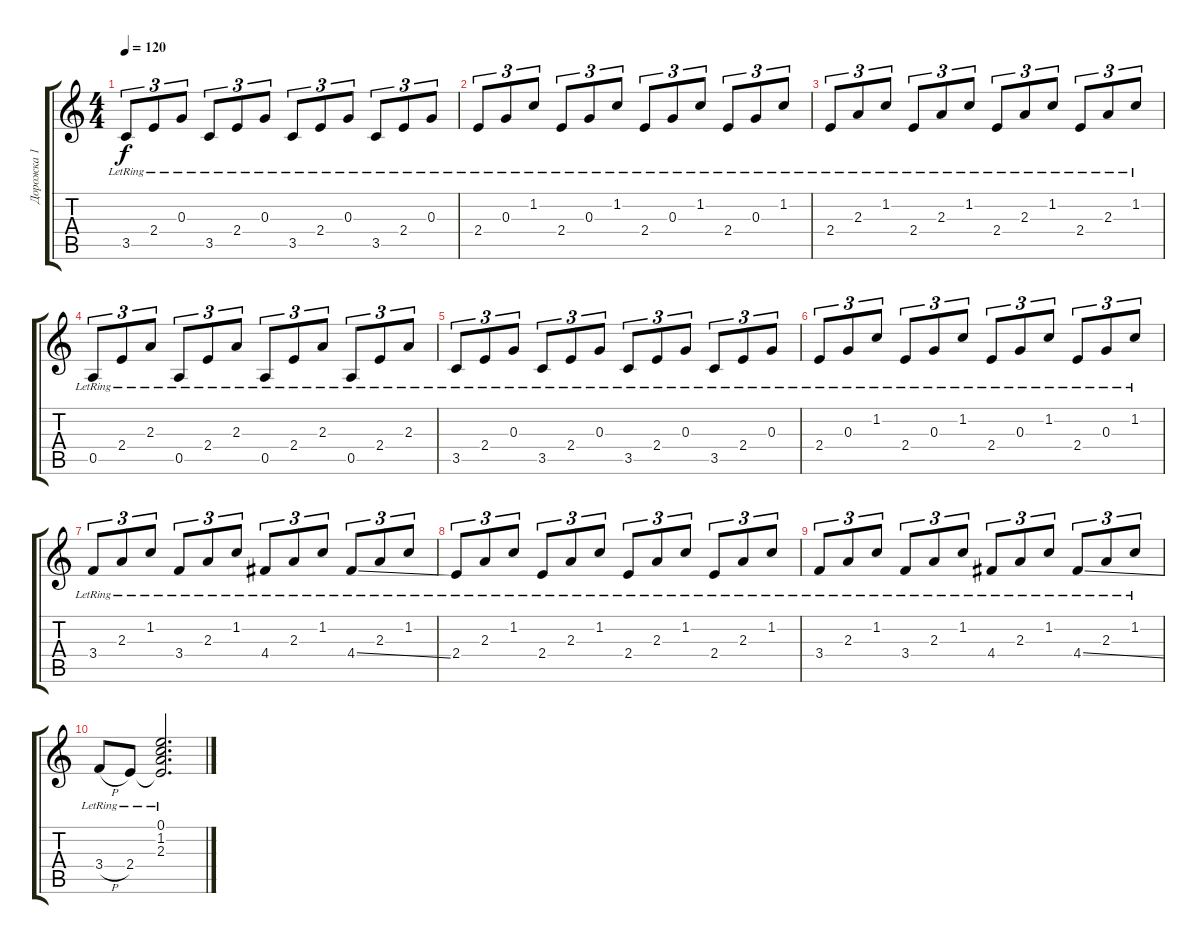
\track ("Дорожка 1" "Дорожка 1") {instrument acousticguitarsteel}
\staff {score tabs}
\tuning (E4 B3 G3 D3 A2 E2) {hide}
\ts (4 4)
\tempo 120
\clef g2
\ks c
3.5{lr}.8{tu (3 2) dy f} 2.4{lr}.8{tu (3 2)} 0.3{lr}.8{tu (3 2)} 3.5{lr}.8{tu (3 2)} 2.4{lr}.8{tu (3 2)} 0.3{lr}.8{tu (3 2)} 3.5{lr}.8{tu (3 2)} 2.4{lr}.8{tu (3 2)} 0.3{lr}.8{tu (3 2)} 3.5{lr}.8{tu (3 2)} 2.4{lr}.8{tu (3 2)} 0.3{lr}.8{tu (3 2)} |
2.4{lr}.8{tu (3 2)} 0.3{lr}.8{tu (3 2)} 1.2{lr}.8{tu (3 2)} 2.4{lr}.8{tu (3 2)} 0.3{lr}.8{tu (3 2)} 1.2{lr}.8{tu (3 2)} 2.4{lr}.8{tu (3 2)} 0.3{lr}.8{tu (3 2)} 1.2{lr}.8{tu (3 2)} 2.4{lr}.8{tu (3 2)} 0.3{lr}.8{tu (3 2)} 1.2{lr}.8{tu (3 2)} |
2.4{lr}.8{tu (3 2)} 2.3{lr}.8{tu (3 2)} 1.2{lr}.8{tu (3 2)} 2.4{lr}.8{tu (3 2)} 2.3{lr}.8{tu (3 2)} 1.2{lr}.8{tu (3 2)} 2.4{lr}.8{tu (3 2)} 2.3{lr}.8{tu (3 2)} 1.2{lr}.8{tu (3 2)} 2.4{lr}.8{tu (3 2)} 2.3{lr}.8{tu (3 2)} 1.2{lr}.8{tu (3 2)} |
0.5{lr}.8{tu (3 2)} 2.4{lr}.8{tu (3 2)} 2.3{lr}.8{tu (3 2)} 0.5{lr}.8{tu (3 2)} 2.4{lr}.8{tu (3 2)} 2.3{lr}.8{tu (3 2)} 0.5{lr}.8{tu (3 2)} 2.4{lr}.8{tu (3 2)} 2.3{lr}.8{tu (3 2)} 0.5{lr}.8{tu (3 2)} 2.4{lr}.8{tu (3 2)} 2.3{lr}.8{tu (3 2)} |
3.5{lr}.8{tu (3 2)} 2.4{lr}.8{tu (3 2)} 0.3{lr}.8{tu (3 2)} 3.5{lr}.8{tu (3 2)} 2.4{lr}.8{tu (3 2)} 0.3{lr}.8{tu (3 2)} 3.5{lr}.8{tu (3 2)} 2.4{lr}.8{tu (3 2)} 0.3{lr}.8{tu (3 2)} 3.5{lr}.8{tu (3 2)} 2.4{lr}.8{tu (3 2)} 0.3{lr}.8{tu (3 2)} |
2.4{lr}.8{tu (3 2)} 0.3{lr}.8{tu (3 2)} 1.2{lr}.8{tu (3 2)} 2.4{lr}.8{tu (3 2)} 0.3{lr}.8{tu (3 2)} 1.2{lr}.8{tu (3 2)} 2.4{lr}.8{tu (3 2)} 0.3{lr}.8{tu (3 2)} 1.2{lr}.8{tu (3 2)} 2.4{lr}.8{tu (3 2)} 0.3{lr}.8{tu (3 2)} 1.2{lr}.8{tu (3 2)} |
3.4{lr}.8{tu (3 2)} 2.3{lr}.8{tu (3 2)} 1.2{lr}.8{tu (3 2)} 3.4{lr}.8{tu (3 2)} 2.3{lr}.8{tu (3 2)} 1.2{lr}.8{tu (3 2)} 4.4{lr}.8{tu (3 2)} 2.3{lr}.8{tu (3 2)} 1.2{lr}.8{tu (3 2)} 4.4{ss lr}.8{tu (3 2)} 2.3{lr}.8{tu (3 2)} 1.2{lr}.8{tu (3 2)} |
2.4{lr}.8{tu (3 2)} 2.3{lr}.8{tu (3 2)} 1.2{lr}.8{tu (3 2)} 2.4{lr}.8{tu (3 2)} 2.3{lr}.8{tu (3 2)} 1.2{lr}.8{tu (3 2)} 2.4{lr}.8{tu (3 2)} 2.3{lr}.8{tu (3 2)} 1.2{lr}.8{tu (3 2)} 2.4{lr}.8{tu (3 2)} 2.3{lr}.8{tu (3 2)} 1.2{lr}.8{tu (3 2)} |
3.4{lr}.8{tu (3 2)} 2.3{lr}.8{tu (3 2)} 1.2{lr}.8{tu (3 2)} 3.4{lr}.8{tu (3 2)} 2.3{lr}.8{tu (3 2)} 1.2{lr}.8{tu (3 2)} 4.4{lr}.8{tu (3 2)} 2.3{lr}.8{tu (3 2)} 1.2{lr}.8{tu (3 2)} 4.4{ss lr}.8{tu (3 2)} 2.3{lr}.8{tu (3 2)} 1.2{lr}.8{tu (3 2)} |
3.4{h lr}.8 2.4{lr}.8 (0.1{lr} 1.2{lr} 2.3{lr} 2.4{t}).2{d}
